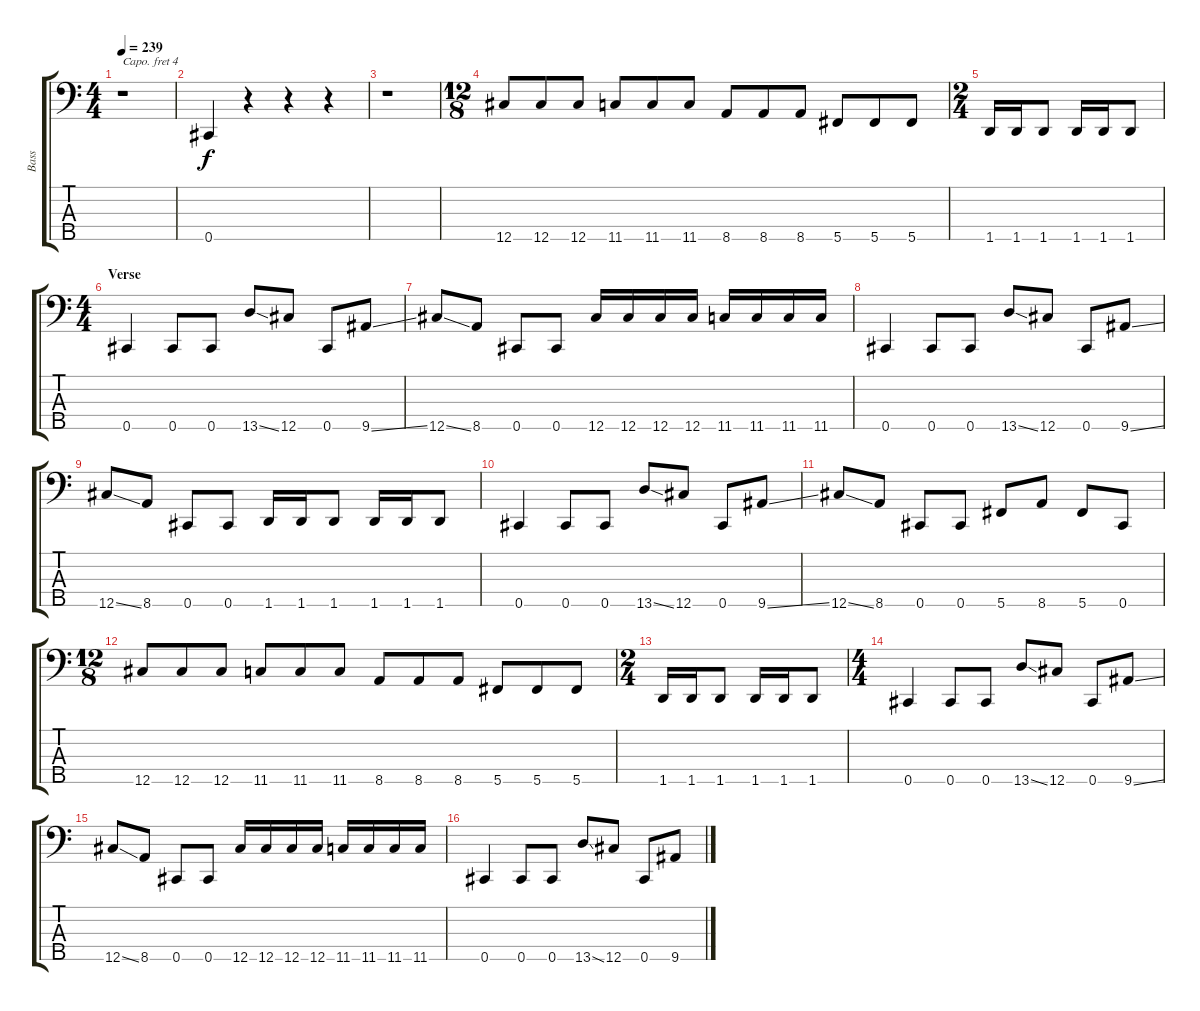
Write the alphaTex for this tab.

\track ("Bass" "Bass") {instrument electricbassfinger}
\staff {score tabs}
\capo 4
\tuning (G2 D2 A1 E1 A0) {hide}
\ts (4 4)
\tempo 239
\clef f4
\ks c
r.1{dy f} |
0.5.4 r.4 r.4 r.4 |
r.1 |
\ts (12 8)
12.5.8 12.5.8 12.5.8 11.5.8 11.5.8 11.5.8 8.5.8 8.5.8 8.5.8 5.5.8 5.5.8 5.5.8 |
\ts (2 4)
1.5.16 1.5.16 1.5.8 1.5.16 1.5.16 1.5.8 |
\ts (4 4)
\section ("" "Verse")
0.5.4 0.5.8 0.5.8 13.5{ss}.8 12.5.8 0.5.8 9.5{ss}.8 |
12.5{ss}.8 8.5.8 0.5.8 0.5.8 12.5.16 12.5.16 12.5.16 12.5.16 11.5.16 11.5.16 11.5.16 11.5.16 |
0.5.4 0.5.8 0.5.8 13.5{ss}.8 12.5.8 0.5.8 9.5{ss}.8 |
12.5{ss}.8 8.5.8 0.5.8 0.5.8 1.5.16 1.5.16 1.5.8 1.5.16 1.5.16 1.5.8 |
0.5.4 0.5.8 0.5.8 13.5{ss}.8 12.5.8 0.5.8 9.5{ss}.8 |
12.5{ss}.8 8.5.8 0.5.8 0.5.8 5.5.8 8.5.8 5.5.8 0.5.8 |
\ts (12 8)
12.5.8 12.5.8 12.5.8 11.5.8 11.5.8 11.5.8 8.5.8 8.5.8 8.5.8 5.5.8 5.5.8 5.5.8 |
\ts (2 4)
1.5.16 1.5.16 1.5.8 1.5.16 1.5.16 1.5.8 |
\ts (4 4)
0.5.4 0.5.8 0.5.8 13.5{ss}.8 12.5.8 0.5.8 9.5{ss}.8 |
12.5{ss}.8 8.5.8 0.5.8 0.5.8 12.5.16 12.5.16 12.5.16 12.5.16 11.5.16 11.5.16 11.5.16 11.5.16 |
0.5.4 0.5.8 0.5.8 13.5{ss}.8 12.5.8 0.5.8 9.5{ss}.8
